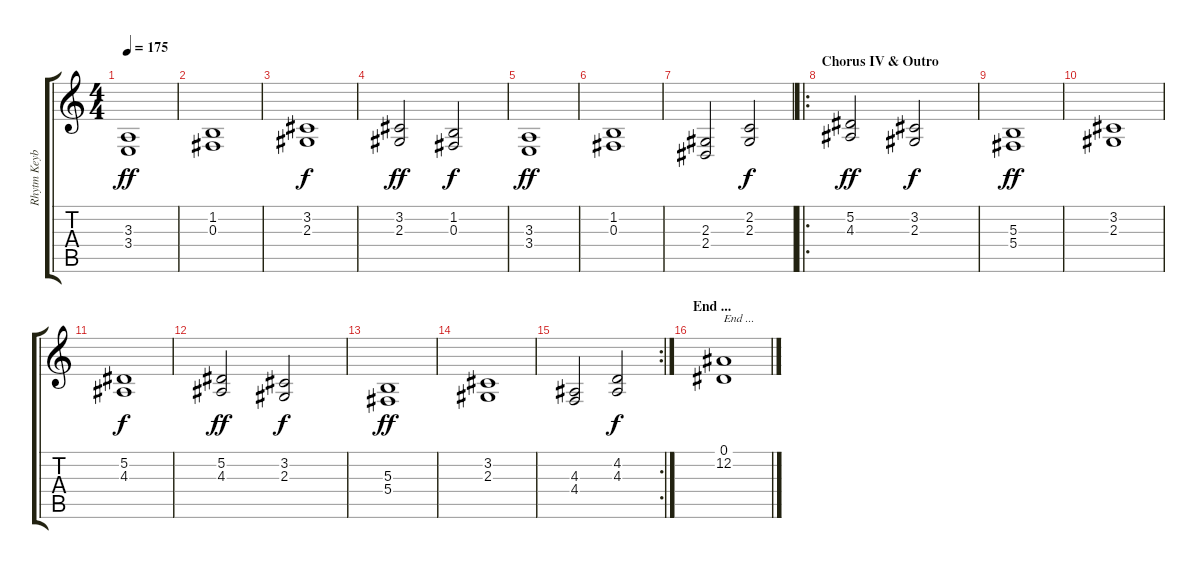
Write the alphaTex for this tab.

\track ("Rhytm Keyboard" "Rhytm Keyb") {instrument choiraahs}
\staff {score tabs}
\tuning (Eb4 Bb3 Gb3 Db3 Ab2 Eb2) {hide}
\ts (4 4)
\tempo 175
\clef g2
\ks c
(3.3 3.4).1{dy ff} |
(1.2 0.3).1 |
(3.2 2.3).1{dy f} |
(3.2 2.3).2{dy ff} (1.2 0.3).2{dy f} |
(3.3 3.4).1{dy ff} |
(1.2 0.3).1 |
(2.3 2.4).2 (2.2 2.3).2{dy f} |
\ro
\section ("" "Chorus IV & Outro")
(5.2 4.3).2{dy ff} (3.2 2.3).2{dy f} |
(5.3 5.4).1{dy ff} |
(3.2 2.3).1 |
(5.2 4.3).1{dy f} |
(5.2 4.3).2{dy ff} (3.2 2.3).2{dy f} |
(5.3 5.4).1{dy ff} |
(3.2 2.3).1 |
\rc 2
(4.3 4.4).2 (4.2 4.3).2{dy f} |
\section ("" "End ...")
(0.1 12.2).1{txt "End ..." volume 0}
